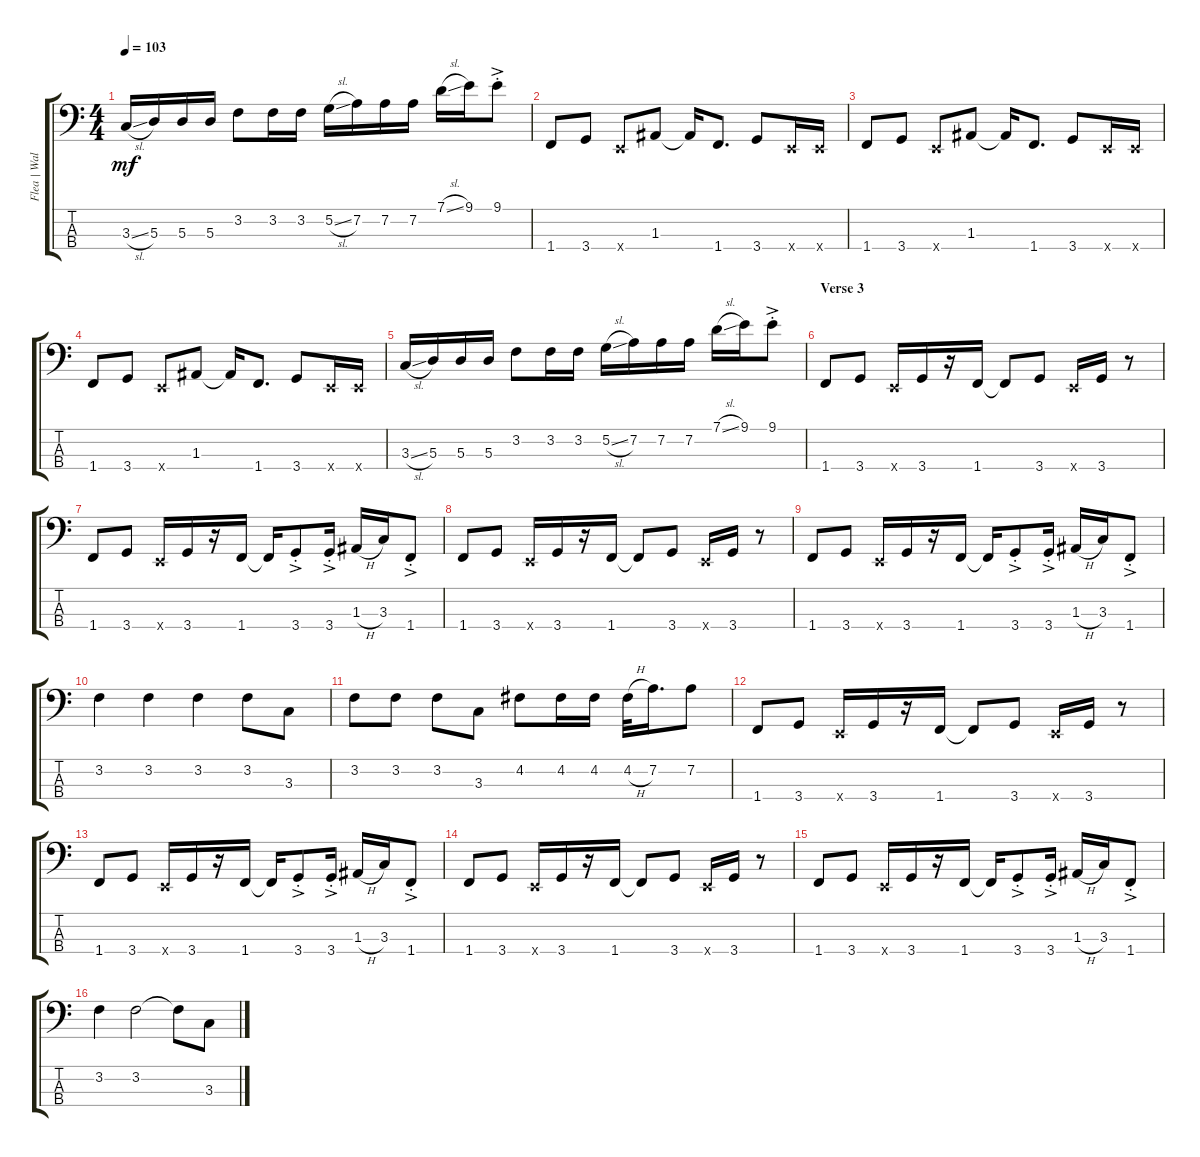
\track ("Flea | Wal Mk ll | Bass" "Flea | Wal") {instrument electricbassfinger}
\staff {score tabs}
\tuning (G2 D2 A1 E1) {hide}
\ts (4 4)
\tempo 103
\clef f4
\ks c
3.3{sl}.16{dy mf} 5.3.16 5.3.16 5.3.16 3.2.8 3.2.16 3.2.16 5.2{sl}.16 7.2.16 7.2.16 7.2.16 7.1{sl}.16 9.1.16 9.1{ac st}.8 |
1.4.8 3.4.8 0.4{x}.8 1.3.8 1.3{t}.16 1.4.8{d} 3.4.8 0.4{x}.16 0.4{x}.16 |
1.4.8 3.4.8 0.4{x}.8 1.3.8 1.3{t}.16 1.4.8{d} 3.4.8 0.4{x}.16 0.4{x}.16 |
1.4.8 3.4.8 0.4{x}.8 1.3.8 1.3{t}.16 1.4.8{d} 3.4.8 0.4{x}.16 0.4{x}.16 |
3.3{sl}.16 5.3.16 5.3.16 5.3.16 3.2.8 3.2.16 3.2.16 5.2{sl}.16 7.2.16 7.2.16 7.2.16 7.1{sl}.16 9.1.16 9.1{ac st}.8 |
\section ("" "Verse 3")
1.4.8 3.4.8 0.4{x}.16 3.4.16 r.16 1.4.16 1.4{t}.8 3.4.8 0.4{x}.16 3.4.16 r.8 |
1.4.8 3.4.8 0.4{x}.16 3.4.16 r.16 1.4.16 1.4{t}.16 3.4{ac st}.8 3.4{ac st}.16 1.3{h}.16 3.3.16 1.4{ac st}.8 |
1.4.8 3.4.8 0.4{x}.16 3.4.16 r.16 1.4.16 1.4{t}.8 3.4.8 0.4{x}.16 3.4.16 r.8 |
1.4.8 3.4.8 0.4{x}.16 3.4.16 r.16 1.4.16 1.4{t}.16 3.4{ac st}.8 3.4{ac st}.16 1.3{h}.16 3.3.16 1.4{ac st}.8 |
3.2.4 3.2.4 3.2.4 3.2.8 3.3.8 |
3.2.8 3.2.8 3.2.8 3.3.8 4.2.8 4.2.16 4.2.16 4.2{h}.32 7.2.16{d} 7.2.8 |
1.4.8 3.4.8 0.4{x}.16 3.4.16 r.16 1.4.16 1.4{t}.8 3.4.8 0.4{x}.16 3.4.16 r.8 |
1.4.8 3.4.8 0.4{x}.16 3.4.16 r.16 1.4.16 1.4{t}.16 3.4{ac st}.8 3.4{ac st}.16 1.3{h}.16 3.3.16 1.4{ac st}.8 |
1.4.8 3.4.8 0.4{x}.16 3.4.16 r.16 1.4.16 1.4{t}.8 3.4.8 0.4{x}.16 3.4.16 r.8 |
1.4.8 3.4.8 0.4{x}.16 3.4.16 r.16 1.4.16 1.4{t}.16 3.4{ac st}.8 3.4{ac st}.16 1.3{h}.16 3.3.16 1.4{ac st}.8 |
3.2.4 3.2.2 3.2{t}.8 3.3.8
